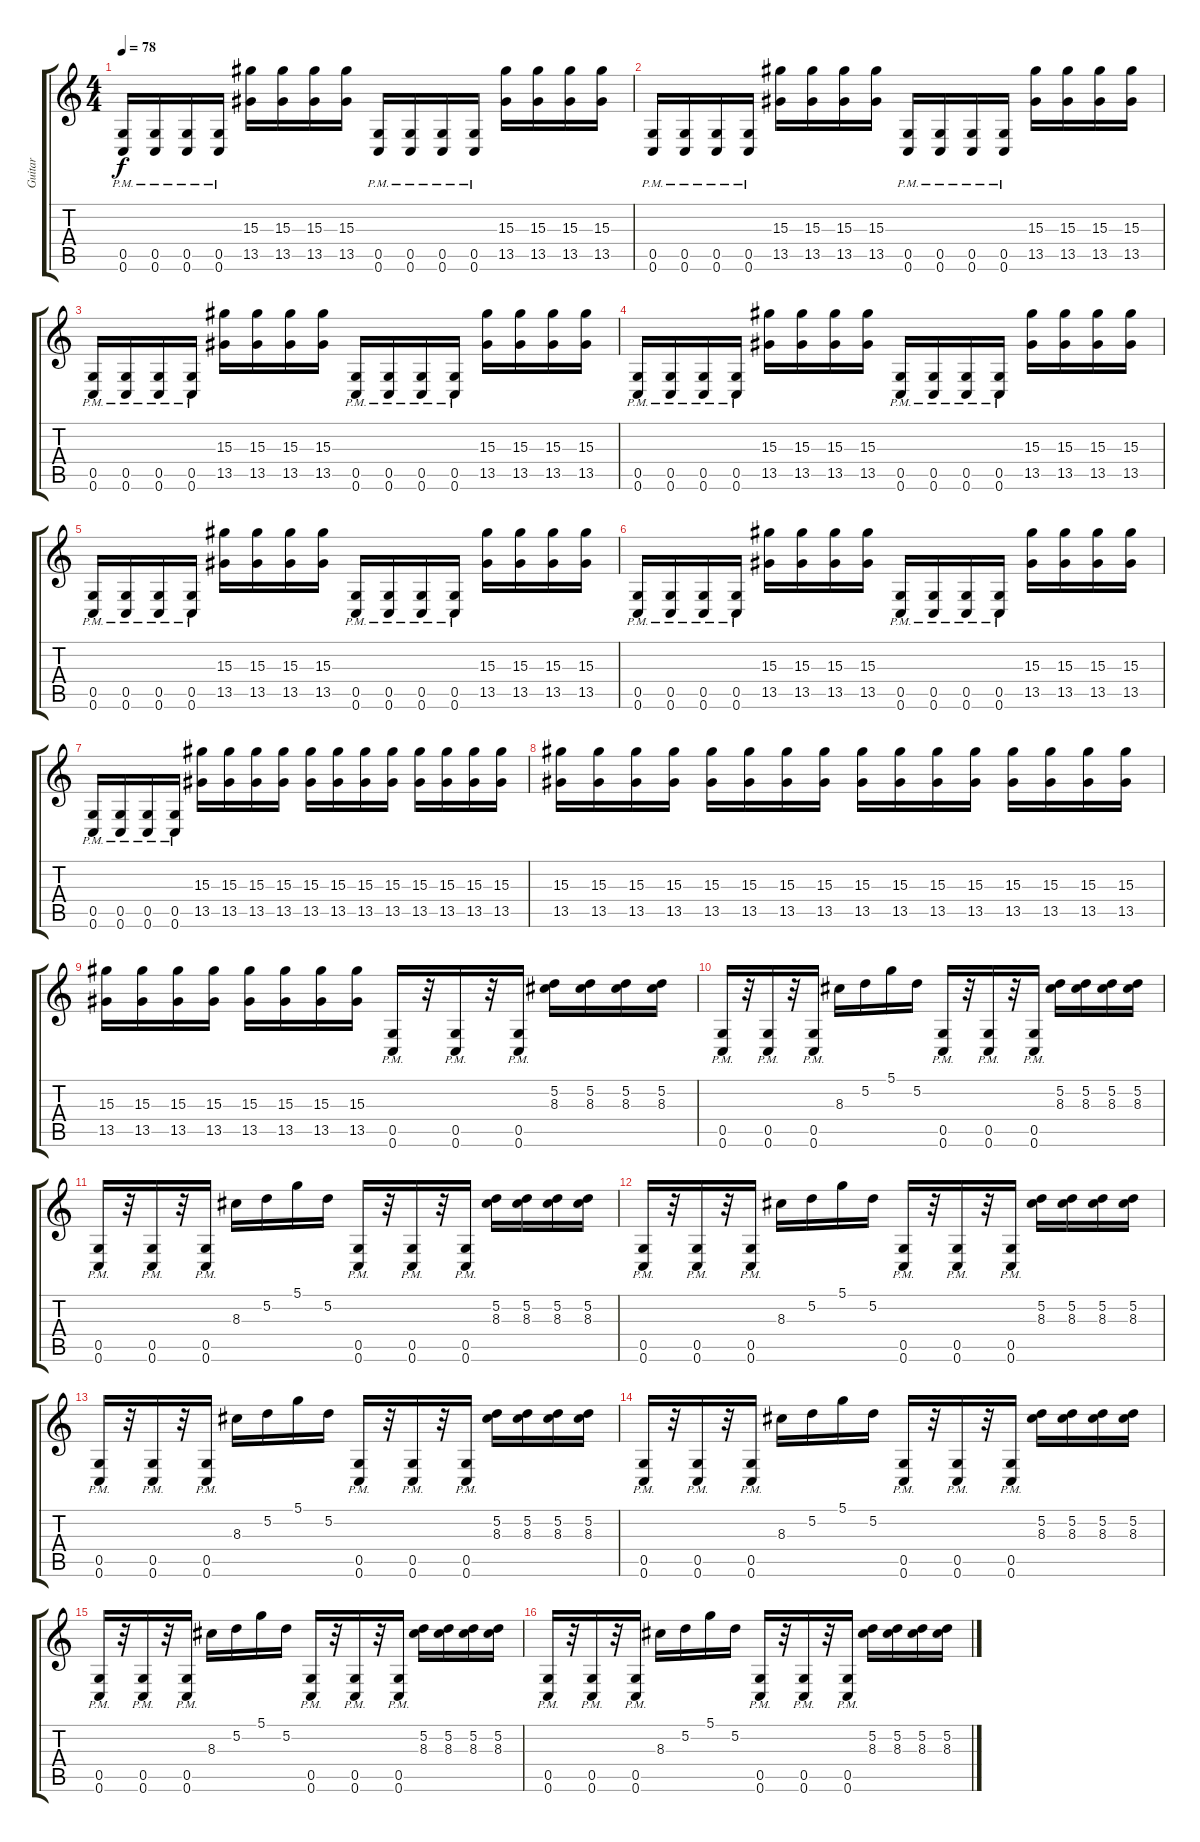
\track ("Guitar" "Guitar") {instrument distortionguitar}
\staff {score tabs}
\tuning (D4 A3 F3 C3 G2 C2) {hide}
\ts (4 4)
\tempo 78
\clef g2
\ks c
(0.5{pm} 0.6{pm}).16{dy f} (0.5{pm} 0.6{pm}).16 (0.5{pm} 0.6{pm}).16 (0.5{pm} 0.6{pm}).16 (15.3 13.5).16 (15.3 13.5).16 (15.3 13.5).16 (15.3 13.5).16 (0.5{pm} 0.6{pm}).16 (0.5{pm} 0.6{pm}).16 (0.5{pm} 0.6{pm}).16 (0.5{pm} 0.6{pm}).16 (15.3 13.5).16 (15.3 13.5).16 (15.3 13.5).16 (15.3 13.5).16 |
(0.5{pm} 0.6{pm}).16 (0.5{pm} 0.6{pm}).16 (0.5{pm} 0.6{pm}).16 (0.5{pm} 0.6{pm}).16 (15.3 13.5).16 (15.3 13.5).16 (15.3 13.5).16 (15.3 13.5).16 (0.5{pm} 0.6{pm}).16 (0.5{pm} 0.6{pm}).16 (0.5{pm} 0.6{pm}).16 (0.5{pm} 0.6{pm}).16 (15.3 13.5).16 (15.3 13.5).16 (15.3 13.5).16 (15.3 13.5).16 |
(0.5{pm} 0.6{pm}).16 (0.5{pm} 0.6{pm}).16 (0.5{pm} 0.6{pm}).16 (0.5{pm} 0.6{pm}).16 (15.3 13.5).16 (15.3 13.5).16 (15.3 13.5).16 (15.3 13.5).16 (0.5{pm} 0.6{pm}).16 (0.5{pm} 0.6{pm}).16 (0.5{pm} 0.6{pm}).16 (0.5{pm} 0.6{pm}).16 (15.3 13.5).16 (15.3 13.5).16 (15.3 13.5).16 (15.3 13.5).16 |
(0.5{pm} 0.6{pm}).16 (0.5{pm} 0.6{pm}).16 (0.5{pm} 0.6{pm}).16 (0.5{pm} 0.6{pm}).16 (15.3 13.5).16 (15.3 13.5).16 (15.3 13.5).16 (15.3 13.5).16 (0.5{pm} 0.6{pm}).16 (0.5{pm} 0.6{pm}).16 (0.5{pm} 0.6{pm}).16 (0.5{pm} 0.6{pm}).16 (15.3 13.5).16 (15.3 13.5).16 (15.3 13.5).16 (15.3 13.5).16 |
(0.5{pm} 0.6{pm}).16 (0.5{pm} 0.6{pm}).16 (0.5{pm} 0.6{pm}).16 (0.5{pm} 0.6{pm}).16 (15.3 13.5).16 (15.3 13.5).16 (15.3 13.5).16 (15.3 13.5).16 (0.5{pm} 0.6{pm}).16 (0.5{pm} 0.6{pm}).16 (0.5{pm} 0.6{pm}).16 (0.5{pm} 0.6{pm}).16 (15.3 13.5).16 (15.3 13.5).16 (15.3 13.5).16 (15.3 13.5).16 |
(0.5{pm} 0.6{pm}).16 (0.5{pm} 0.6{pm}).16 (0.5{pm} 0.6{pm}).16 (0.5{pm} 0.6{pm}).16 (15.3 13.5).16 (15.3 13.5).16 (15.3 13.5).16 (15.3 13.5).16 (0.5{pm} 0.6{pm}).16 (0.5{pm} 0.6{pm}).16 (0.5{pm} 0.6{pm}).16 (0.5{pm} 0.6{pm}).16 (15.3 13.5).16 (15.3 13.5).16 (15.3 13.5).16 (15.3 13.5).16 |
(0.5{pm} 0.6{pm}).16 (0.5{pm} 0.6{pm}).16 (0.5{pm} 0.6{pm}).16 (0.5{pm} 0.6{pm}).16 (15.3 13.5).16 (15.3 13.5).16 (15.3 13.5).16 (15.3 13.5).16 (15.3 13.5).16 (15.3 13.5).16 (15.3 13.5).16 (15.3 13.5).16 (15.3 13.5).16 (15.3 13.5).16 (15.3 13.5).16 (15.3 13.5).16 |
(15.3 13.5).16 (15.3 13.5).16 (15.3 13.5).16 (15.3 13.5).16 (15.3 13.5).16 (15.3 13.5).16 (15.3 13.5).16 (15.3 13.5).16 (15.3 13.5).16 (15.3 13.5).16 (15.3 13.5).16 (15.3 13.5).16 (15.3 13.5).16 (15.3 13.5).16 (15.3 13.5).16 (15.3 13.5).16 |
(15.3 13.5).16 (15.3 13.5).16 (15.3 13.5).16 (15.3 13.5).16 (15.3 13.5).16 (15.3 13.5).16 (15.3 13.5).16 (15.3 13.5).16 (0.5{pm} 0.6{pm}).16 r.32 (0.5{pm} 0.6{pm}).16 r.32 (0.5{pm} 0.6{pm}).16 (5.2 8.3).16 (5.2 8.3).16 (5.2 8.3).16 (5.2 8.3).16 |
(0.5{pm} 0.6{pm}).16 r.32 (0.5{pm} 0.6{pm}).16 r.32 (0.5{pm} 0.6{pm}).16 8.3.16 5.2.16 5.1.16 5.2.16 (0.5{pm} 0.6{pm}).16 r.32 (0.5{pm} 0.6{pm}).16 r.32 (0.5{pm} 0.6{pm}).16 (5.2 8.3).16 (5.2 8.3).16 (5.2 8.3).16 (5.2 8.3).16 |
(0.5{pm} 0.6{pm}).16 r.32 (0.5{pm} 0.6{pm}).16 r.32 (0.5{pm} 0.6{pm}).16 8.3.16 5.2.16 5.1.16 5.2.16 (0.5{pm} 0.6{pm}).16 r.32 (0.5{pm} 0.6{pm}).16 r.32 (0.5{pm} 0.6{pm}).16 (5.2 8.3).16 (5.2 8.3).16 (5.2 8.3).16 (5.2 8.3).16 |
(0.5{pm} 0.6{pm}).16 r.32 (0.5{pm} 0.6{pm}).16 r.32 (0.5{pm} 0.6{pm}).16 8.3.16 5.2.16 5.1.16 5.2.16 (0.5{pm} 0.6{pm}).16 r.32 (0.5{pm} 0.6{pm}).16 r.32 (0.5{pm} 0.6{pm}).16 (5.2 8.3).16 (5.2 8.3).16 (5.2 8.3).16 (5.2 8.3).16 |
(0.5{pm} 0.6{pm}).16 r.32 (0.5{pm} 0.6{pm}).16 r.32 (0.5{pm} 0.6{pm}).16 8.3.16 5.2.16 5.1.16 5.2.16 (0.5{pm} 0.6{pm}).16 r.32 (0.5{pm} 0.6{pm}).16 r.32 (0.5{pm} 0.6{pm}).16 (5.2 8.3).16 (5.2 8.3).16 (5.2 8.3).16 (5.2 8.3).16 |
(0.5{pm} 0.6{pm}).16 r.32 (0.5{pm} 0.6{pm}).16 r.32 (0.5{pm} 0.6{pm}).16 8.3.16 5.2.16 5.1.16 5.2.16 (0.5{pm} 0.6{pm}).16 r.32 (0.5{pm} 0.6{pm}).16 r.32 (0.5{pm} 0.6{pm}).16 (5.2 8.3).16 (5.2 8.3).16 (5.2 8.3).16 (5.2 8.3).16 |
(0.5{pm} 0.6{pm}).16 r.32 (0.5{pm} 0.6{pm}).16 r.32 (0.5{pm} 0.6{pm}).16 8.3.16 5.2.16 5.1.16 5.2.16 (0.5{pm} 0.6{pm}).16 r.32 (0.5{pm} 0.6{pm}).16 r.32 (0.5{pm} 0.6{pm}).16 (5.2 8.3).16 (5.2 8.3).16 (5.2 8.3).16 (5.2 8.3).16 |
(0.5{pm} 0.6{pm}).16 r.32 (0.5{pm} 0.6{pm}).16 r.32 (0.5{pm} 0.6{pm}).16 8.3.16 5.2.16 5.1.16 5.2.16 (0.5{pm} 0.6{pm}).16 r.32 (0.5{pm} 0.6{pm}).16 r.32 (0.5{pm} 0.6{pm}).16 (5.2 8.3).16 (5.2 8.3).16 (5.2 8.3).16 (5.2 8.3).16
